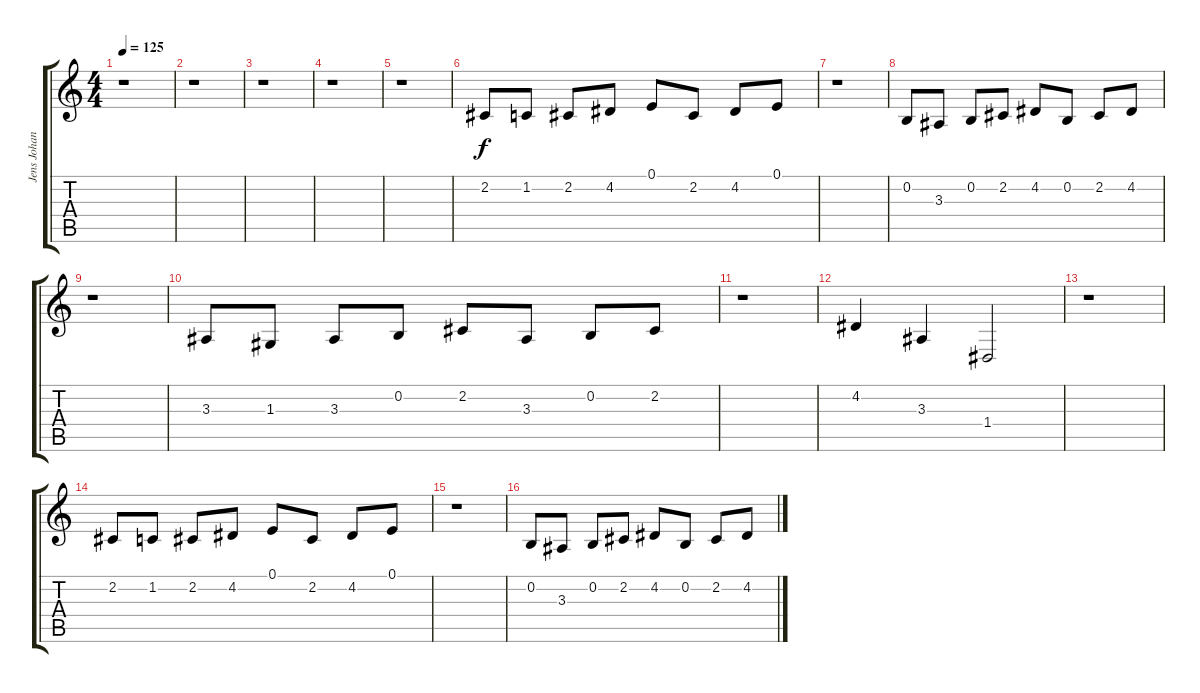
\track ("Jens Johansson" "Jens Johan") {instrument harpsichord}
\staff {score tabs}
\tuning (E4 B3 G3 D3 A2 E2) {hide}
\ts (4 4)
\tempo 125
\clef g2
\ks c
r.1{dy f} |
r.1 |
r.1 |
r.1 |
r.1 |
2.2.8 1.2.8 2.2.8 4.2.8 0.1.8 2.2.8 4.2.8 0.1.8 |
r.1 |
0.2.8 3.3.8 0.2.8 2.2.8 4.2.8 0.2.8 2.2.8 4.2.8 |
r.1 |
3.3.8 1.3.8 3.3.8 0.2.8 2.2.8 3.3.8 0.2.8 2.2.8 |
r.1 |
4.2.4 3.3.4 1.4.2 |
r.1 |
2.2.8 1.2.8 2.2.8 4.2.8 0.1.8 2.2.8 4.2.8 0.1.8 |
r.1 |
0.2.8 3.3.8 0.2.8 2.2.8 4.2.8 0.2.8 2.2.8 4.2.8
